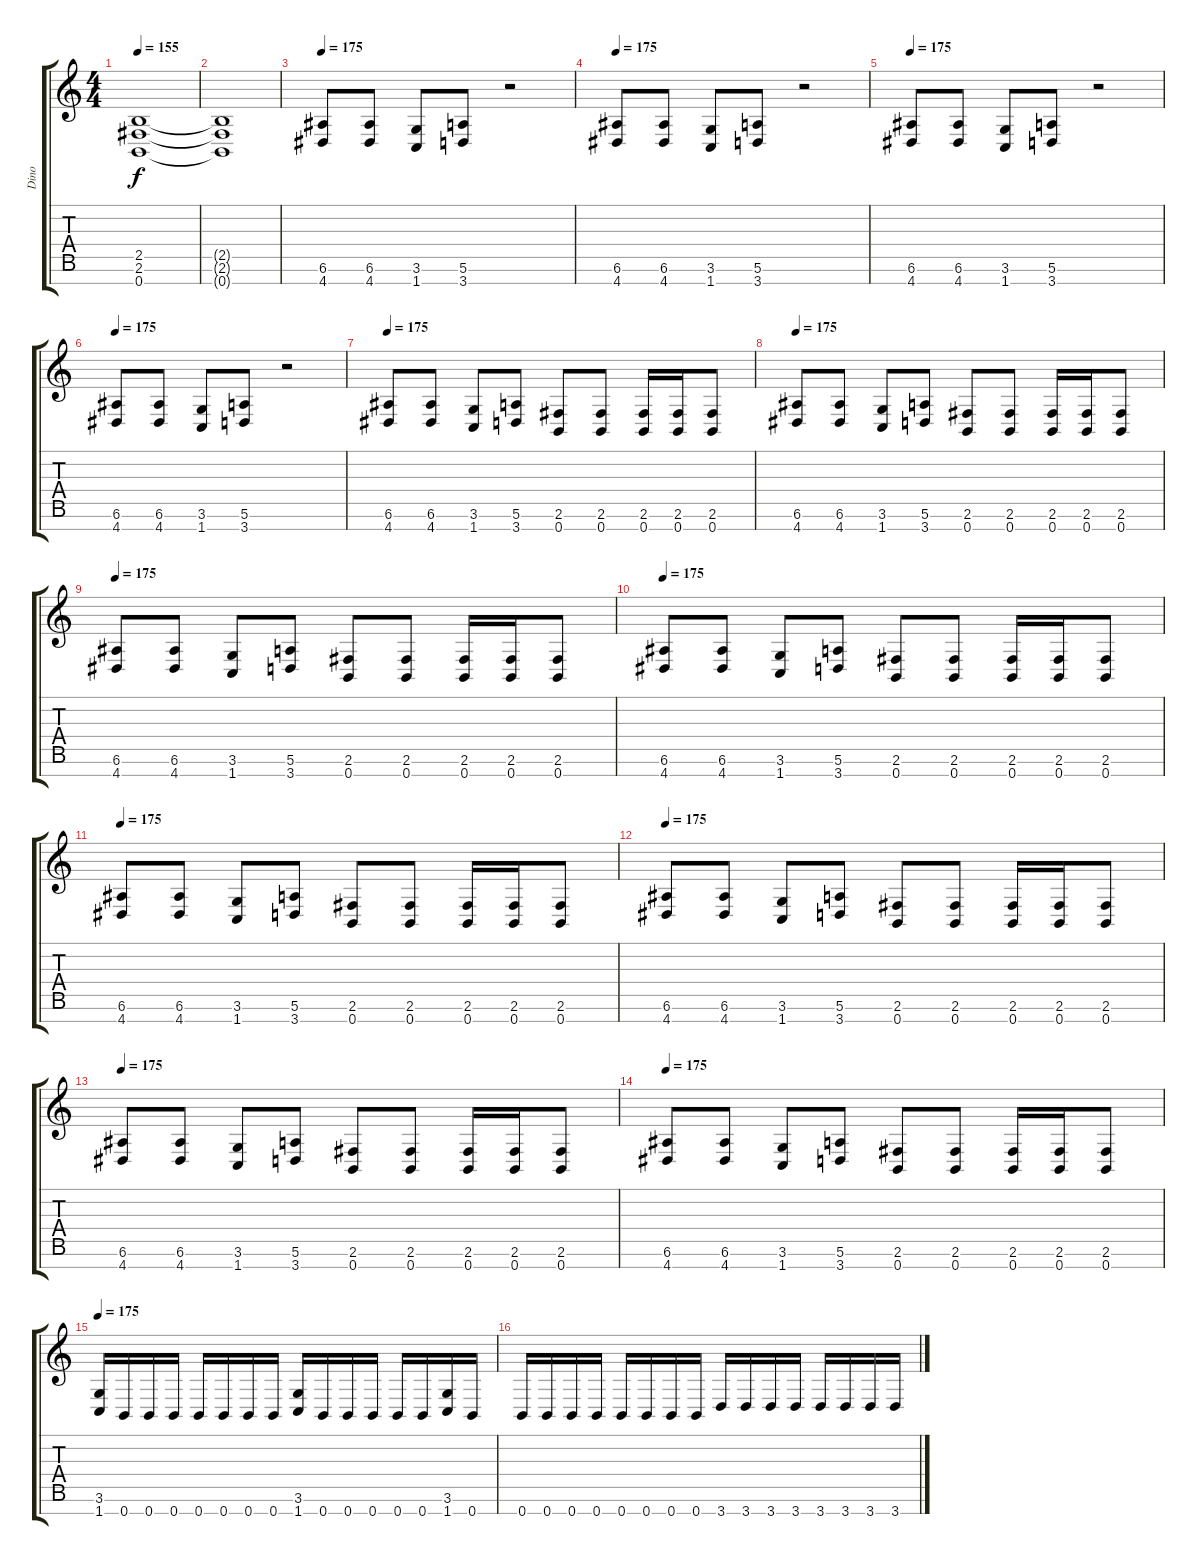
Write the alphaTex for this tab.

\track ("Dino" "Dino") {instrument distortionguitar}
\staff {score tabs}
\tuning (E4 B3 G3 D3 A2 E2 B1) {hide}
\ts (4 4)
\tempo 155
\clef g2
\ks c
(2.5{t} 2.6{t} 0.7{t}).1{dy f} |
(2.5{t} 2.6{t} 0.7{t}).1 |
\tempo 175
(6.6 4.7).8 (6.6 4.7).8 (3.6 1.7).8 (5.6 3.7).8 r.2 |
\tempo 175
(6.6 4.7).8 (6.6 4.7).8 (3.6 1.7).8 (5.6 3.7).8 r.2 |
\tempo 175
(6.6 4.7).8 (6.6 4.7).8 (3.6 1.7).8 (5.6 3.7).8 r.2 |
\tempo 175
(6.6 4.7).8 (6.6 4.7).8 (3.6 1.7).8 (5.6 3.7).8 r.2 |
\tempo 175
(6.6 4.7).8 (6.6 4.7).8 (3.6 1.7).8 (5.6 3.7).8 (2.6 0.7).8 (2.6 0.7).8 (2.6 0.7).16 (2.6 0.7).16 (2.6 0.7).8 |
\tempo 175
(6.6 4.7).8 (6.6 4.7).8 (3.6 1.7).8 (5.6 3.7).8 (2.6 0.7).8 (2.6 0.7).8 (2.6 0.7).16 (2.6 0.7).16 (2.6 0.7).8 |
\tempo 175
(6.6 4.7).8 (6.6 4.7).8 (3.6 1.7).8 (5.6 3.7).8 (2.6 0.7).8 (2.6 0.7).8 (2.6 0.7).16 (2.6 0.7).16 (2.6 0.7).8 |
\tempo 175
(6.6 4.7).8 (6.6 4.7).8 (3.6 1.7).8 (5.6 3.7).8 (2.6 0.7).8 (2.6 0.7).8 (2.6 0.7).16 (2.6 0.7).16 (2.6 0.7).8 |
\tempo 175
(6.6 4.7).8 (6.6 4.7).8 (3.6 1.7).8 (5.6 3.7).8 (2.6 0.7).8 (2.6 0.7).8 (2.6 0.7).16 (2.6 0.7).16 (2.6 0.7).8 |
\tempo 175
(6.6 4.7).8 (6.6 4.7).8 (3.6 1.7).8 (5.6 3.7).8 (2.6 0.7).8 (2.6 0.7).8 (2.6 0.7).16 (2.6 0.7).16 (2.6 0.7).8 |
\tempo 175
(6.6 4.7).8 (6.6 4.7).8 (3.6 1.7).8 (5.6 3.7).8 (2.6 0.7).8 (2.6 0.7).8 (2.6 0.7).16 (2.6 0.7).16 (2.6 0.7).8 |
\tempo 175
(6.6 4.7).8 (6.6 4.7).8 (3.6 1.7).8 (5.6 3.7).8 (2.6 0.7).8 (2.6 0.7).8 (2.6 0.7).16 (2.6 0.7).16 (2.6 0.7).8 |
\tempo 175
(3.6 1.7).16 0.7.16 0.7.16 0.7.16 0.7.16 0.7.16 0.7.16 0.7.16 (3.6 1.7).16 0.7.16 0.7.16 0.7.16 0.7.16 0.7.16 (3.6 1.7).16 0.7.16 |
0.7.16 0.7.16 0.7.16 0.7.16 0.7.16 0.7.16 0.7.16 0.7.16 3.7.16 3.7.16 3.7.16 3.7.16 3.7.16 3.7.16 3.7.16 3.7.16
